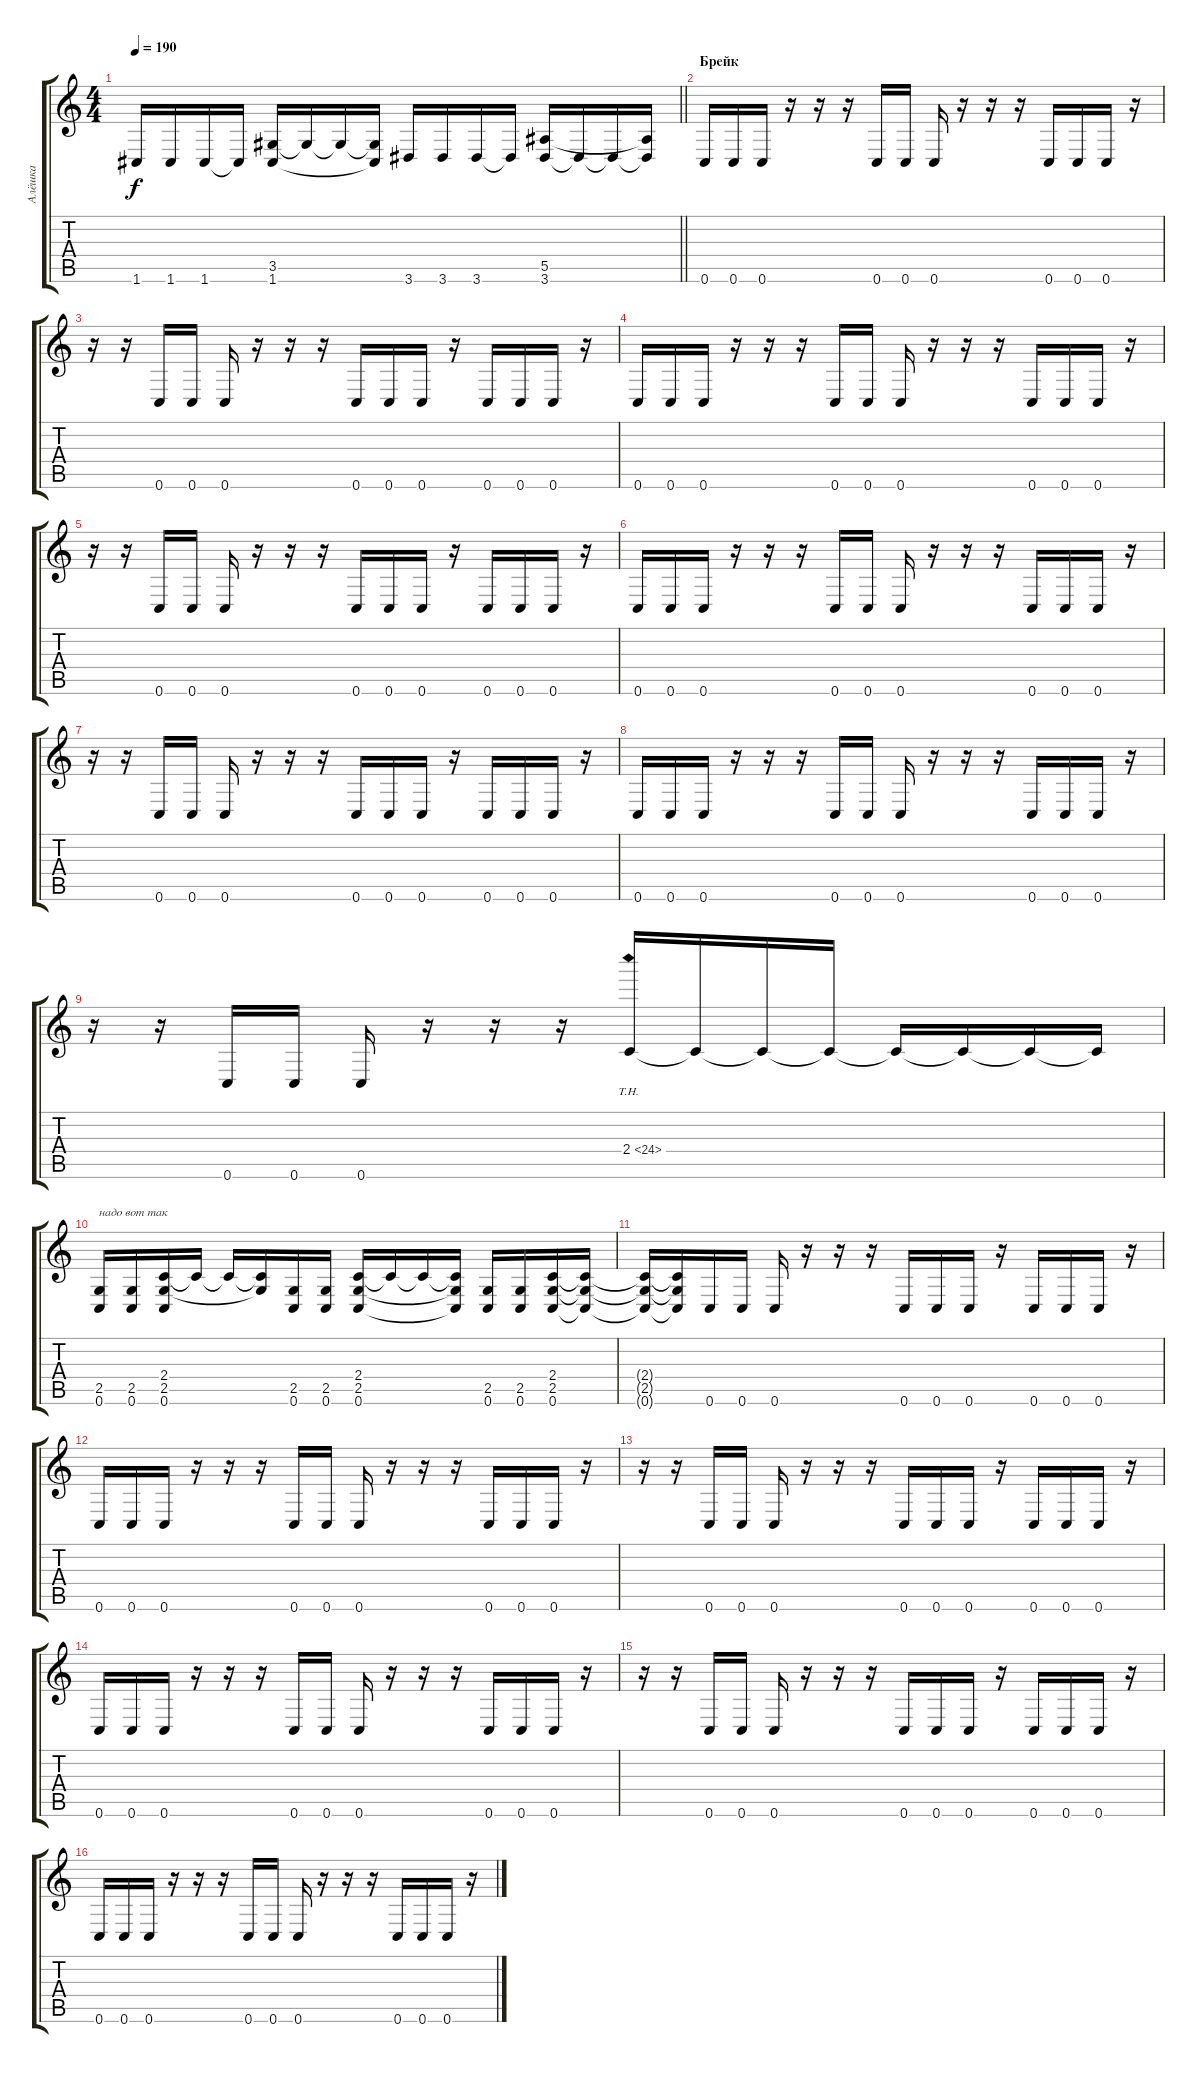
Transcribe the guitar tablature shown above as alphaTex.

\track ("Алёшка" "Алёшка") {instrument distortionguitar}
\staff {score tabs}
\tuning (C4 G3 Eb3 Bb2 F2 C2) {hide}
\ts (4 4)
\tempo 190
\clef g2
\barLineRight lightlight
\ks c
1.6.16{dy f} 1.6.16 1.6.16 1.6{t}.16 (3.5 1.6).16 3.5{t}.16 3.5{t}.16 (3.5{t} 1.6{t}).16 3.6.16 3.6.16 3.6.16 3.6{t}.16 (5.5 3.6).16 3.6{t}.16 3.6{t}.16 (5.5{t} 3.6{t}).16 |
\section ("" "Брейк")
0.6.16 0.6.16 0.6.16 r.16 r.16 r.16 0.6.16 0.6.16 0.6.16 r.16 r.16 r.16 0.6.16 0.6.16 0.6.16 r.16 |
r.16 r.16 0.6.16 0.6.16 0.6.16 r.16 r.16 r.16 0.6.16 0.6.16 0.6.16 r.16 0.6.16 0.6.16 0.6.16 r.16 |
0.6.16 0.6.16 0.6.16 r.16 r.16 r.16 0.6.16 0.6.16 0.6.16 r.16 r.16 r.16 0.6.16 0.6.16 0.6.16 r.16 |
r.16 r.16 0.6.16 0.6.16 0.6.16 r.16 r.16 r.16 0.6.16 0.6.16 0.6.16 r.16 0.6.16 0.6.16 0.6.16 r.16 |
0.6.16 0.6.16 0.6.16 r.16 r.16 r.16 0.6.16 0.6.16 0.6.16 r.16 r.16 r.16 0.6.16 0.6.16 0.6.16 r.16 |
r.16 r.16 0.6.16 0.6.16 0.6.16 r.16 r.16 r.16 0.6.16 0.6.16 0.6.16 r.16 0.6.16 0.6.16 0.6.16 r.16 |
0.6.16 0.6.16 0.6.16 r.16 r.16 r.16 0.6.16 0.6.16 0.6.16 r.16 r.16 r.16 0.6.16 0.6.16 0.6.16 r.16 |
r.16 r.16 0.6.16 0.6.16 0.6.16 r.16 r.16 r.16 2.4{th 22}.16 2.4{t}.16 2.4{t}.16 2.4{t}.16 2.4{t}.16 2.4{t}.16 2.4{t}.16 2.4{t}.16 |
(2.5 0.6).16{txt "надо вот так"} (2.5 0.6).16 (2.4 2.5 0.6).16 2.4{t}.16 2.4{t}.16 (2.4{t} 2.5{t}).16 (2.5 0.6).16 (2.5 0.6).16 (2.4 2.5 0.6).16 2.4{t}.16 2.4{t}.16 (2.4{t} 2.5{t} 0.6{t}).16 (2.5 0.6).16 (2.5 0.6).16 (2.4 2.5 0.6).16 (2.4{t} 2.5{t} 0.6{t}).16 |
(2.4{t} 2.5{t} 0.6{t}).16 (2.4{t} 2.5{t} 0.6{t}).16 0.6.16 0.6.16 0.6.16 r.16 r.16 r.16 0.6.16 0.6.16 0.6.16 r.16 0.6.16 0.6.16 0.6.16 r.16 |
0.6.16 0.6.16 0.6.16 r.16 r.16 r.16 0.6.16 0.6.16 0.6.16 r.16 r.16 r.16 0.6.16 0.6.16 0.6.16 r.16 |
r.16 r.16 0.6.16 0.6.16 0.6.16 r.16 r.16 r.16 0.6.16 0.6.16 0.6.16 r.16 0.6.16 0.6.16 0.6.16 r.16 |
0.6.16 0.6.16 0.6.16 r.16 r.16 r.16 0.6.16 0.6.16 0.6.16 r.16 r.16 r.16 0.6.16 0.6.16 0.6.16 r.16 |
r.16 r.16 0.6.16 0.6.16 0.6.16 r.16 r.16 r.16 0.6.16 0.6.16 0.6.16 r.16 0.6.16 0.6.16 0.6.16 r.16 |
0.6.16 0.6.16 0.6.16 r.16 r.16 r.16 0.6.16 0.6.16 0.6.16 r.16 r.16 r.16 0.6.16 0.6.16 0.6.16 r.16
